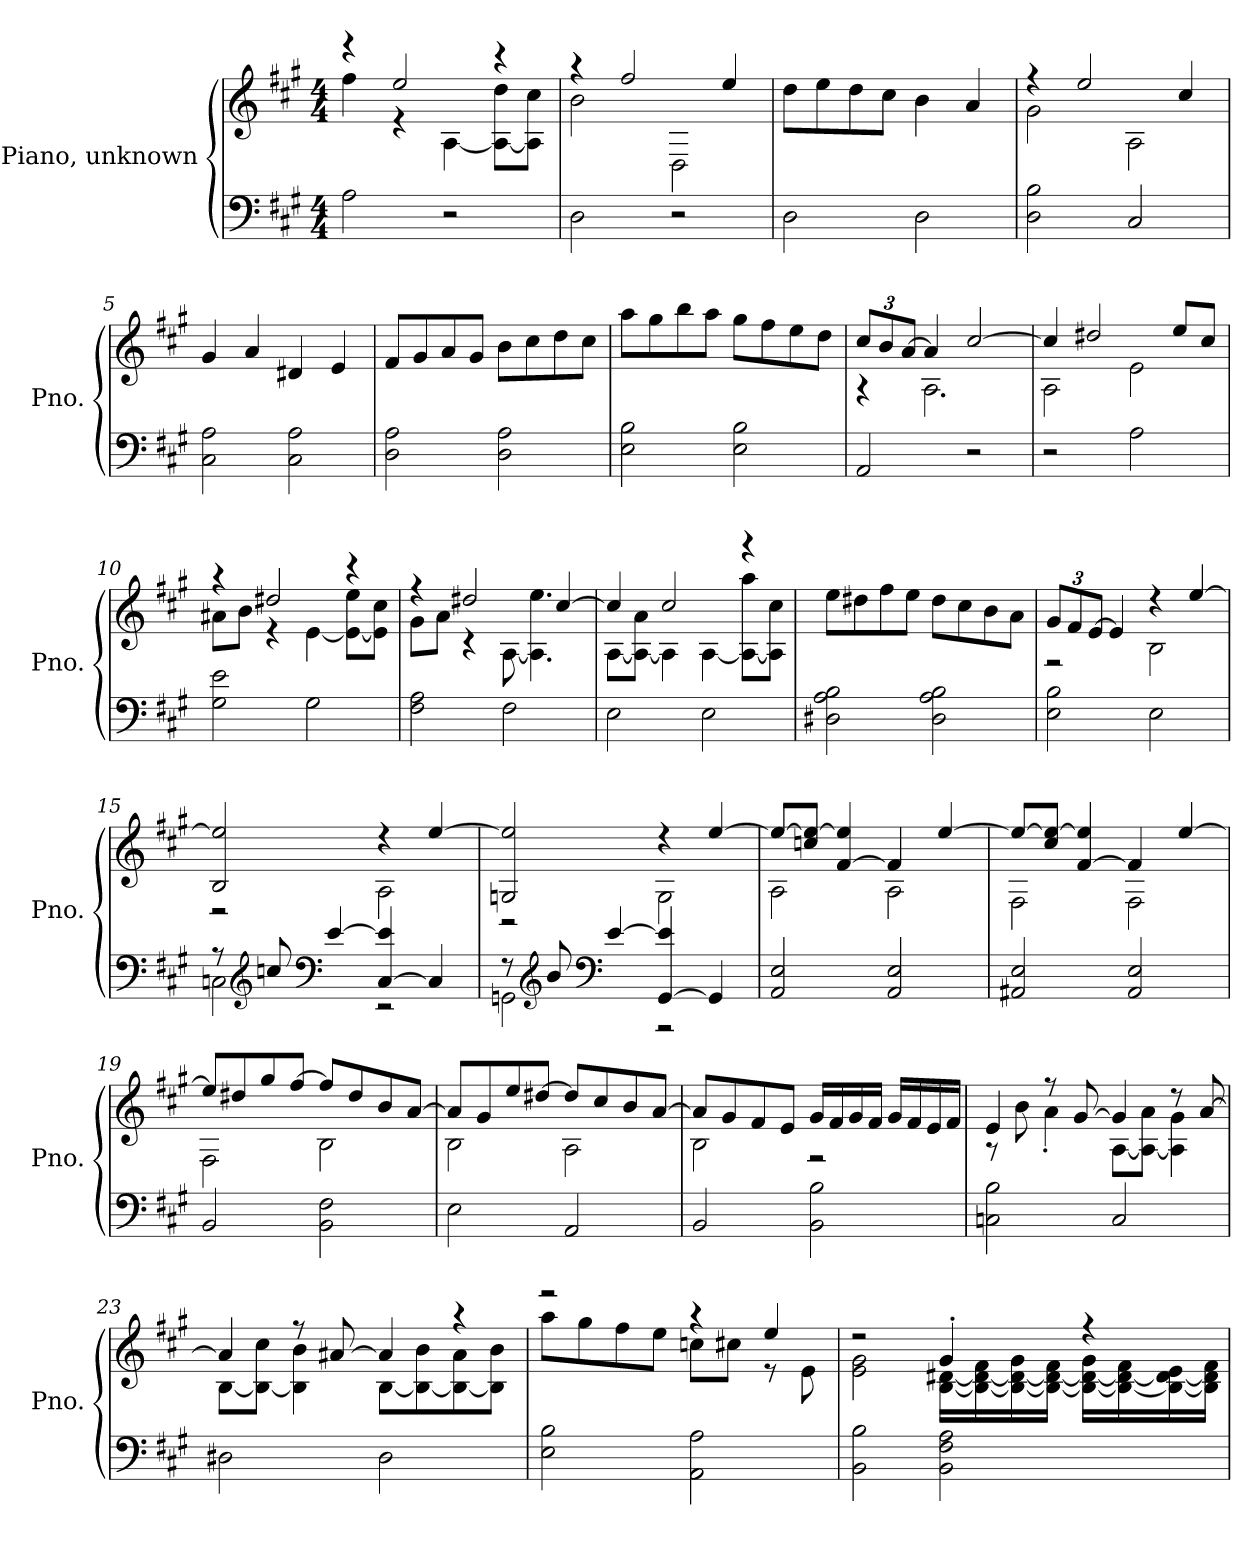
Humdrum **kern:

**kern	**kern
*part1	*part1
*staff2	*staff1
*I"Piano, unknown	*
*I'Pno.	*
*clefF4	*clefG2
*k[f#c#g#]	*k[f#c#g#]
*M4/4	*M4/4
*MM143	*MM143
=1	=1
*	*^
2A\	4r	4ff#\
.	2ee/	4r
2r	.	[4A\
.	4r	8A\_ 8dd\L
.	.	8A\] 8cc#\J
=2	=2	=2
2D\	4r	2b\
.	2ff#/	.
2r	.	2D\
.	4ee/	.
*	*v	*v
=3	=3
2D\	8dd\L
.	8ee\
.	8dd\
.	8cc#\J
2D\	4b\
.	4a/
=4	=4
*	*^
2D\ 2B\	4r	2g#\
.	2ee/	.
2C#/	.	2A\
.	4cc#/	.
*	*v	*v
=5	=5
2C#\ 2A\	4g#/
.	4a/
2C#\ 2A\	4d#X/
.	4e/
=6	=6
2D\ 2A\	8f#/L
.	8g#/
.	8a/
.	8g#/J
2D\ 2A\	8b\L
.	8cc#\
.	8dd\
.	8cc#\J
!!LO:LB:g=z
=7	=7
2E\ 2B\	8aa\L
.	8gg#\
.	8bb\
.	8aa\J
2E\ 2B\	8gg#\L
.	8ff#\
.	8ee\
.	8dd\J
=8	=8
*	*Xbrackettup
*	*^
2AA/	12cc#/L	4r
.	12b/	.
.	[12a/J	.
.	4a/]	2.A\
2r	[2cc#/	.
=9	=9	=9
2r	4cc#/]	2A\
.	2dd#X/	.
2A\	.	2e\
.	8ee/L	.
.	8cc#/J	.
=10	=10	=10
2G#\ 2e\	4r	8a#X\L
.	.	8b\J
.	2dd#X/	4r
2G#\	.	[4e\
.	4r	8e\_ 8ee\L
.	.	8e\] 8cc#\J
=11	=11	=11
2F#\ 2A\	4r	8g#\L
.	.	8a\J
.	2dd#X/	4r
2F#\	.	[8A\
.	.	4.A\] 4.ee\
.	[4cc#/	.
!!LO:LB:g=z	!!
=12	=12	=12
2E\	4cc#/]	[8A\L
.	.	8A\_ 8a\J
.	2cc#/	4A\]
2E\	.	[4A\
.	4r	8A\_ 8aa\L
.	.	8A\] 8cc#\J
*	*v	*v
=13	=13
2D#X\ 2A\ 2B\	8ee\L
.	8dd#X\
.	8ff#\
.	8ee\J
2D#\ 2A\ 2B\	8dd#\L
.	8cc#\
.	8b\
.	8a\J
=14	=14
*	*^
2E\ 2B\	12g#/L	2r
.	12f#/	.
.	[12e/J	.
.	4e/]	.
2E\	4r	2B\
.	[4ee/	.
=15	=15	=15
*^	*	*
8r	2Cn\	2B/ 2ee/]	2r
*clefG2	*	*	*
8ccn/	.	.	.
*clefF4	*	*	*
[4e/	.	.	.
[4C/ 4e/]	2r	4r	2A\
4C/]	.	[4ee/	.
!!LO:LB:g=z	!!
=16	=16	=16	=16
8r	2GGn\	2Gn/ 2ee/]	2r
*clefG2	*	*	*
8b/	.	.	.
*clefF4	*	*	*
[4e/	.	.	.
[4GG/ 4e/]	2r	4r	2G\
4GG/]	.	[4ee/	.
*v	*v	*	*
=17	=17	=17
2AA/ 2E/	8ee/L_	2A\
.	8ccn/ 8ee/_J	.
.	[4f#/ 4ee/]	.
2AA/ 2E/	4f#/]	2A\
.	[4ee/	.
=18	=18	=18
2AA#X/ 2E/	8ee/L_	2F#\
.	8cc#/ 8ee/_J	.
.	[4f#/ 4ee/]	.
2AA#/ 2E/	4f#/]	2F#\
.	[4ee/	.
=19	=19	=19
2BB/	8ee/L]	2F#\
.	8dd#X/	.
.	8gg#/	.
.	[8ff#/J	.
2BB\ 2F#\	8ff#/L]	2B\
.	8dd#/	.
.	8b/	.
.	[8a/J	.
!!LO:LB:g=z	!!
=20	=20	=20
2E\	8a/L]	2B\
.	8g#/	.
.	8ee/	.
.	[8dd#X/J	.
2AA/	8dd#/L]	2A\
.	8cc#/	.
.	8b/	.
.	[8a/J	.
=21	=21	=21
2BB/	8a/L]	2B\
.	8g#/	.
.	8f#/	.
.	8e/J	.
2BB\ 2B\	16g#/LL	2r
.	16f#/	.
.	16g#/	.
.	16f#/JJ	.
.	16g#/LL	.
.	16f#/	.
.	16e/	.
.	16f#/JJ	.
=22	=22	=22
2Cn\ 2B\	4e/	8r
.	.	8b\
.	8r	4a'\
.	[8g#/	.
2C/	4g#/]	[8A\L
.	.	8A\_ 8a\J
.	8r	4A\] 4g#\
.	[8a/	.
!!LO:LB:g=z	!!
=23	=23	=23
2D#X\	4a/]	[8B\L
.	.	8B\_ 8cc#\J
.	8r	4B\] 4b\
.	[8a#X/	.
2D#\	4a#/]	[8B\L
.	.	8B\_ 8b\
.	4r	8B\_ 8a#\
.	.	8B\] 8b\J
=24	=24	=24
2E\ 2B\	2r	8aa\L
.	.	8gg#\
.	.	8ff#\
.	.	8ee\J
2AA\ 2A\	4r	8ccn\L
.	.	8cc#X\J
.	4ee/	8r
.	.	8e\
=25	=25	=25
2BB\ 2B\	2r	2e\ 2g#\
2BB\ 2F#\ 2A\	4g#'/	[16B\ [16d#X\LL
.	.	16B\_ 16d#\_ 16f#\
.	.	16B\_ 16d#\_ 16g#\
.	.	16B\_ 16d#\_ 16f#\JJ
.	4r	16B\_ 16d#\_ 16g#\LL
.	.	16B\_ 16d#\_ 16f#\
.	.	16B\_ 16d#\_ 16e\
.	.	16B\] 16d#\] 16f#\JJ
*	*v	*v
=	=
*-	*-
